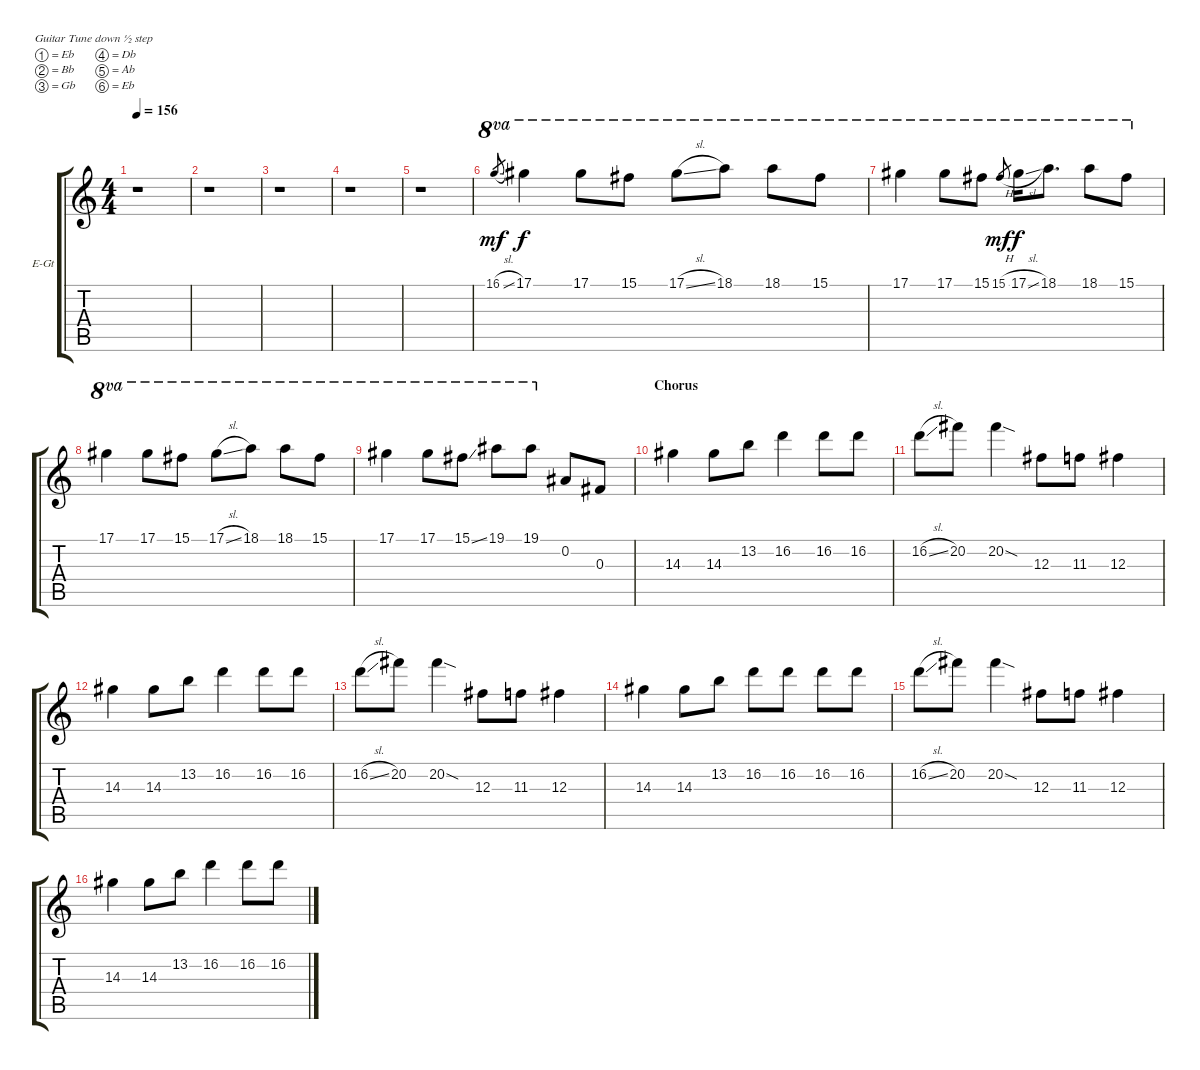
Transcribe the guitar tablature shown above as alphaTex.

\bracketExtendMode groupsimilarinstruments
\firstSystemTrackNameOrientation horizontal
\otherSystemsTrackNameOrientation horizontal
\track ("Guitar 2" "E-Gt") {instrument distortionguitar}
\staff {score tabs}
\tuning (Eb4 Bb3 Gb3 Db3 Ab2 Eb2)
\ts (4 4)
\tempo 156
\clef g2
\scale
1.03909
\ks c
r.1{dy f} |
\scale
0.960908 r.1 |
\scale
1.03909 r.1 |
\scale
0.960908 r.1 |
\scale
1.03909 r.1 |
\scale
0.960908 16.1{sl}.8{ot 8va gr dy mf} 17.1.4{ot 8va dy f} 17.1.8{ot 8va} 15.1.8{ot 8va} 17.1{sl}.8{ot 8va} 18.1.8{ot 8va} 18.1.8{ot 8va} 15.1.8{ot 8va} |
\scale
1.03909 17.1.4{ot 8va} 17.1.8{ot 8va} 15.1.8{ot 8va} 15.1{h}.8{ot 8va gr dy mf} 17.1{sl}.16{ot 8va dy f} 18.1.8{d ot 8va} 18.1.8{ot 8va} 15.1.8{ot 8va} |
\scale
0.960908 17.1.4{ot 8va} 17.1.8{ot 8va} 15.1.8{ot 8va} 17.1{sl}.8{ot 8va} 18.1.8{ot 8va} 18.1.8{ot 8va} 15.1.8{ot 8va} |
\scale
1.03909 17.1.4{ot 8va} 17.1.8{ot 8va} 15.1{ss}.8{ot 8va} 19.1.8{ot 8va} 19.1.8{ot 8va} 0.2.8 0.3.8 |
\section ("" "Chorus")
\scale
0.960908 14.3.4 14.3.8 13.2.8 16.2.4 16.2.8 16.2.8 |
\scale
1.03909 16.2{sl}.8 20.2.8 20.2{sod}.4 12.3.8 11.3.8 12.3.4 |
\scale
0.960908 14.3.4 14.3.8 13.2.8 16.2.4 16.2.8 16.2.8 |
\scale
1.03909 16.2{sl}.8 20.2.8 20.2{sod}.4 12.3.8 11.3.8 12.3.4 |
\scale
0.960908 14.3.4 14.3.8 13.2.8 16.2.8 16.2.8 16.2.8 16.2.8 |
\scale
1.03909 16.2{sl}.8 20.2.8 20.2{sod}.4 12.3.8 11.3.8 12.3.4 |
\scale
0.960908 14.3.4 14.3.8 13.2.8 16.2.4 16.2.8 16.2.8
